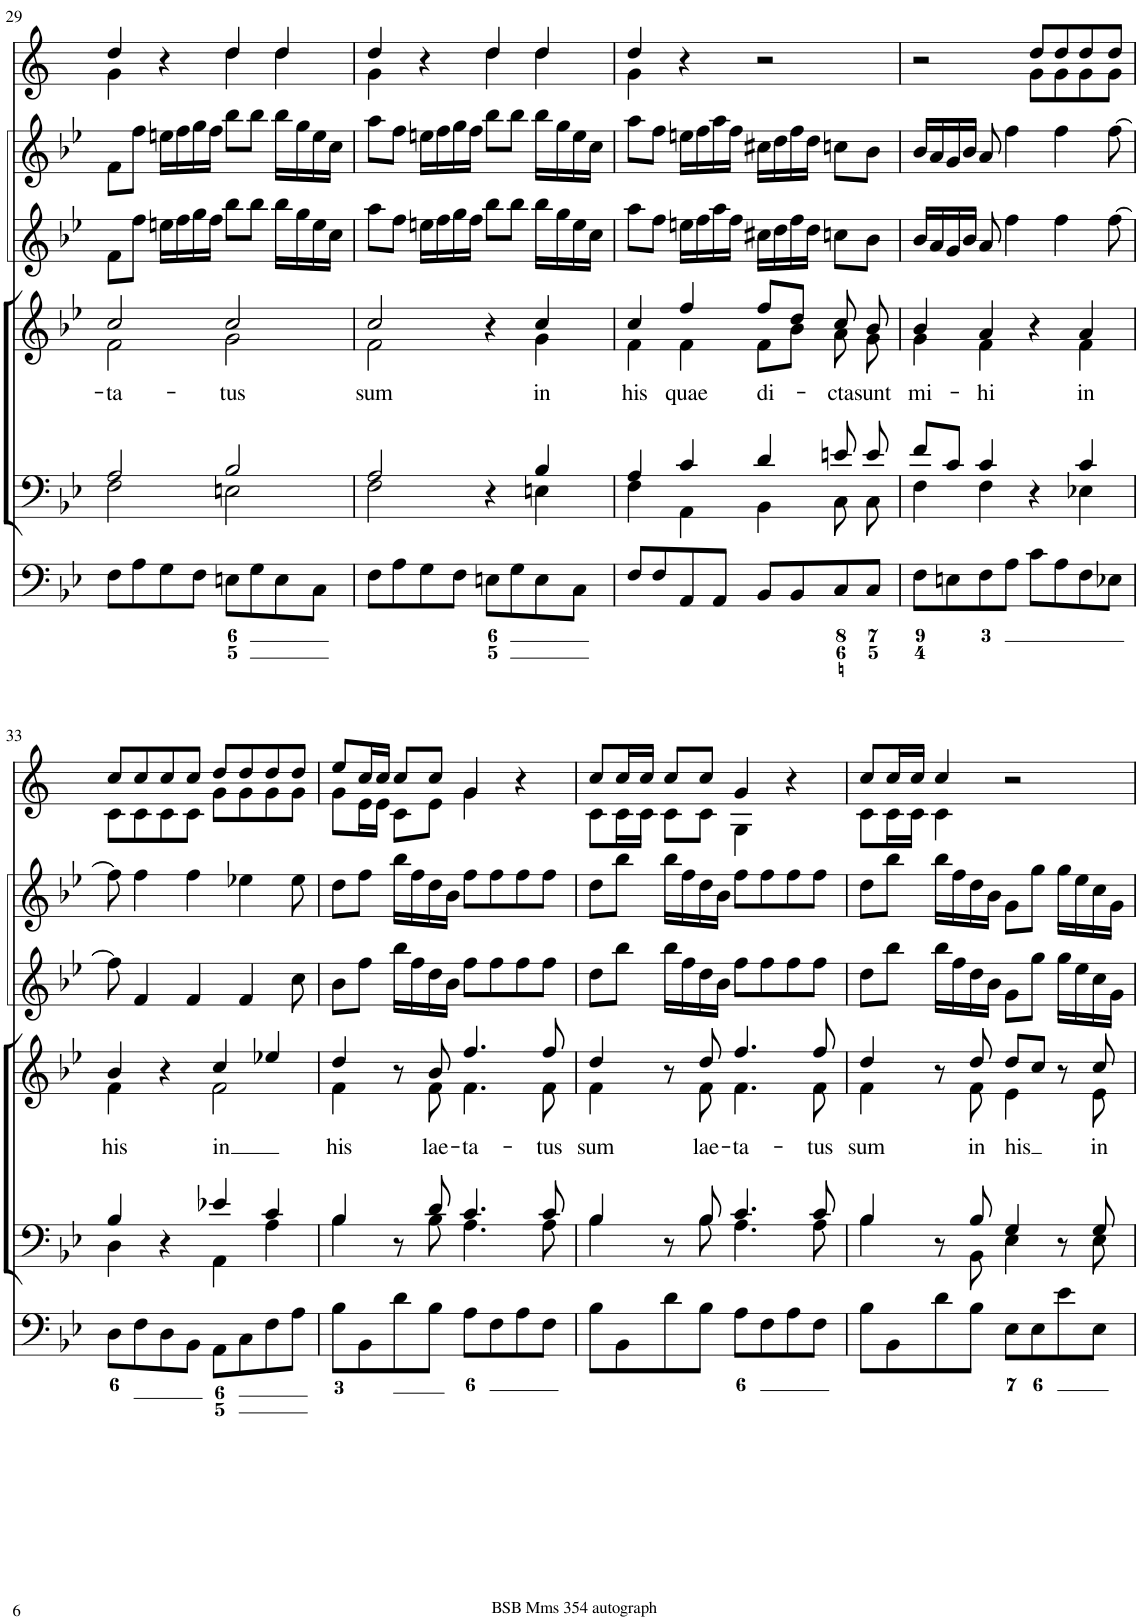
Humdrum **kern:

**kern	**kern	**kern	**text	**kern	**kern	**kern
*part6	*part5	*part4	*part4	*part3	*part2	*part1
*staff6	*staff5	*staff4	*staff4	*staff3	*staff2	*staff1
*I"Organ	*I"Voice	*I"Voice	*	*I"Violino 2	*I"Violino 1	*I"Clarini in B[b]
*	*	*	*	*I'Vln	*I'Vln	*
!!LO:PB:g=z
*clefF4	*clefF4	*clefG2	*	*clefG2	*clefG2	*clefG2
*	*	*	*	*	*	*Trd1c2
*k[b-e-]	*k[b-e-]	*k[b-e-]	*	*k[b-e-]	*k[b-e-]	*k[]
*M4/4	*M4/4	*M4/4	*	*M4/4	*M4/4	*M4/4
*met(c)	*met(c)	*met(c)	*	*met(c)	*met(c)	*met(c)
=29	=29	=29	=29	=29	=29	=29
*	*^	*	*	*	*	*
!	!	!	!	!LO:LY:b	!	!	!
*	*	*	*^	*	*	*	*^
8F\L	2A/	2F\	2cc/	2f\	-ta-	8f\L	8f\L	4dd/	4g\
8A\	.	.	.	.	.	8ff\J	8ff\J	.	.
8G\	.	.	.	.	.	16een\LL	16een\LL	4r	4ryy
.	.	.	.	.	.	16ff\	16ff\	.	.
8F\J	.	.	.	.	.	16gg\	16gg\	.	.
.	.	.	.	.	.	16ff\JJ	16ff\JJ	.	.
!	!	!	!	!	!LO:LY:b	!	!	!	!
8En\L	2B-/	2En\	2cc/	2g\	-tus	8bb-\L	8bb-\L	4dd/	4dd\
8G\	.	.	.	.	.	8bb-\J	8bb-\J	.	.
8E\	.	.	.	.	.	16bb-\LL	16bb-\LL	4dd/	4dd\
.	.	.	.	.	.	16gg\	16gg\	.	.
8C\J	.	.	.	.	.	16ee\	16ee\	.	.
.	.	.	.	.	.	16cc\JJ	16cc\JJ	.	.
=30	=30	=30	=30	=30	=30	=30	=30	=30	=30
!	!	!	!	!	!LO:LY:b	!	!	!	!
8F\L	2A/	2F\	2cc/	2f\	sum	8aa\L	8aa\L	4dd/	4g\
8A\	.	.	.	.	.	8ff\J	8ff\J	.	.
8G\	.	.	.	.	.	16een\LL	16een\LL	4r	4ryy
.	.	.	.	.	.	16ff\	16ff\	.	.
8F\J	.	.	.	.	.	16gg\	16gg\	.	.
.	.	.	.	.	.	16ff\JJ	16ff\JJ	.	.
8En\L	4r	4ryy	4r	4ryy	.	8bb-\L	8bb-\L	4dd/	4dd\
8G\	.	.	.	.	.	8bb-\J	8bb-\J	.	.
!	!	!	!	!	!LO:LY:b	!	!	!	!
8E\	4B-/	4En\	4cc/	4g\	in	16bb-\LL	16bb-\LL	4dd/	4dd\
.	.	.	.	.	.	16gg\	16gg\	.	.
8C\J	.	.	.	.	.	16ee\	16ee\	.	.
.	.	.	.	.	.	16cc\JJ	16cc\JJ	.	.
=31	=31	=31	=31	=31	=31	=31	=31	=31	=31
!	!	!	!	!	!LO:LY:b	!	!	!	!
8F/L	4A/	4F\	4cc/	4f\	his	8aa\L	8aa\L	4dd/	4g\
8F/	.	.	.	.	.	8ff\J	8ff\J	.	.
!	!	!	!	!	!LO:LY:b	!	!	!	!
8AA/	4c/	4AA\	4ff/	4f\	quae	16een\LL	16een\LL	4r	2.ryy
.	.	.	.	.	.	16ff\	16ff\	.	.
8AA/J	.	.	.	.	.	16aa\	16aa\	.	.
.	.	.	.	.	.	16ff\JJ	16ff\JJ	.	.
!	!	!	!	!	!LO:LY:b	!	!	!	!
8BB-/L	4d/	4BB-\	8ff/L	8f\L	di-	16cc#X\LL	16cc#X\LL	2r	.
.	.	.	.	.	.	16dd\	16dd\	.	.
8BB-/	.	.	8dd/J	8b-\J	.	16ff\	16ff\	.	.
.	.	.	.	.	.	16dd\JJ	16dd\JJ	.	.
!	!	!	!	!	!LO:LY:b	!	!	!	!
8C/	8en/	8C\	8cc/	8a\	-cta	8ccn\L	8ccn\L	.	.
!	!	!	!	!	!LO:LY:b	!	!	!	!
8C/J	8e/	8C\	8b-/	8g\	sunt	8b-\J	8b-\J	.	.
=32	=32	=32	=32	=32	=32	=32	=32	=32	=32
!	!	!	!	!	!LO:LY:b	!	!	!	!
8F\L	8f/L	4F\	4b-/	4g\	mi-	16b-/LL	16b-/LL	2r	2ryy
.	.	.	.	.	.	16a/	16a/	.	.
8En\	8c/J	.	.	.	.	16g/	16g/	.	.
.	.	.	.	.	.	16b-/JJ	16b-/JJ	.	.
!	!	!	!	!	!LO:LY:b	!	!	!	!
8F\	4c/	4F\	4a/	4f\	-hi	8a/	8a/	.	.
8A\J	.	.	.	.	.	4ff\	4ff\	.	.
8c\L	4r	4ryy	4r	4ryy	.	.	.	8dd/L	8g\L
8A\	.	.	.	.	.	4ff\	4ff\	8dd/	8g\
!	!	!	!	!	!LO:LY:b	!	!	!	!
8F\	4c/	4E-X\	4a/	4f\	in	.	.	8dd/	8g\
8E-X\J	.	.	.	.	.	[8ff\	[8ff\	8dd/J	8g\J
!!LO:LB:g=z	!!
=33	=33	=33	=33	=33	=33	=33	=33	=33	=33
!	!	!	!	!	!LO:LY:b	!	!	!	!
8D\L	4B-/	4D\	4b-/	4f\	his	8ff\]	8ff\]	8cc/L	8c\L
8F\	.	.	.	.	.	4f/	4ff\	8cc/	8c\
8D\	4r	4ryy	4r	4ryy	.	.	.	8cc/	8c\
8BB-\J	.	.	.	.	.	4f/	4ff\	8cc/J	8c\J
!	!	!	!	!	!LO:LY:b	!	!	!	!
8AA\L	4e-X/	4AA\	4cc/	2f\	in	.	.	8dd/L	8g\L
8C\	.	.	.	.	.	4f/	4ee-X\	8dd/	8g\
8F\	4c/	4A\	4ee-X/	.	.	.	.	8dd/	8g\
8A\J	.	.	.	.	.	8cc\	8ee-\	8dd/J	8g\J
=34	=34	=34	=34	=34	=34	=34	=34	=34	=34
!	!	!	!	!	!LO:LY:b	!	!	!	!
8B-\L	4B-/	4B-\	4dd/	4f\	his	8b-\L	8dd\L	8ee/L	8g\L
8BB-\	.	.	.	.	.	8ff\J	8ff\J	16cc/L	16e\L
.	.	.	.	.	.	.	.	16cc/JJ	16e\JJ
8d\	8r	8ryy	8r	8ryy	.	16bb-\LL	16bb-\LL	8cc/L	8c\L
.	.	.	.	.	.	16ff\	16ff\	.	.
!	!	!	!	!	!LO:LY:b	!	!	!	!
8B-\J	8d/	8B-\	8b-/	8f\	lae-	16dd\	16dd\	8cc/J	8e\J
.	.	.	.	.	.	16b-\JJ	16b-\JJ	.	.
!	!	!	!	!	!LO:LY:b	!	!	!	!
8A\L	4.c/	4.A\	4.ff/	4.f\	-ta-	8ff\L	8ff\L	4g/	4g\
8F\	.	.	.	.	.	8ff\	8ff\	.	.
8A\	.	.	.	.	.	8ff\	8ff\	4r	4ryy
!	!	!	!	!	!LO:LY:b	!	!	!	!
8F\J	8c/	8A\	8ff/	8f\	-tus	8ff\J	8ff\J	.	.
=35	=35	=35	=35	=35	=35	=35	=35	=35	=35
!	!	!	!	!	!LO:LY:b	!	!	!	!
8B-\L	4B-/	4B-\	4dd/	4f\	sum	8dd\L	8dd\L	8cc/L	8c\L
8BB-\	.	.	.	.	.	8bb-\J	8bb-\J	16cc/L	16c\L
.	.	.	.	.	.	.	.	16cc/JJ	16c\JJ
8d\	8r	8ryy	8r	8ryy	.	16bb-\LL	16bb-\LL	8cc/L	8c\L
.	.	.	.	.	.	16ff\	16ff\	.	.
!	!	!	!	!	!LO:LY:b	!	!	!	!
8B-\J	8B-/	8B-\	8dd/	8f\	lae-	16dd\	16dd\	8cc/J	8c\J
.	.	.	.	.	.	16b-\JJ	16b-\JJ	.	.
!	!	!	!	!	!LO:LY:b	!	!	!	!
8A\L	4.c/	4.A\	4.ff/	4.f\	-ta-	8ff\L	8ff\L	4g/	4G\
8F\	.	.	.	.	.	8ff\	8ff\	.	.
8A\	.	.	.	.	.	8ff\	8ff\	4r	4ryy
!	!	!	!	!	!LO:LY:b	!	!	!	!
8F\J	8c/	8A\	8ff/	8f\	-tus	8ff\J	8ff\J	.	.
=36	=36	=36	=36	=36	=36	=36	=36	=36	=36
!	!	!	!	!	!LO:LY:b	!	!	!	!
8B-\L	4B-/	4B-\	4dd/	4f\	sum	8dd\L	8dd\L	8cc/L	8c\L
8BB-\	.	.	.	.	.	8bb-\J	8bb-\J	16cc/L	16c\L
.	.	.	.	.	.	.	.	16cc/JJ	16c\JJ
8d\	8r	8ryy	8r	8ryy	.	16bb-\LL	16bb-\LL	4cc/	4c\
.	.	.	.	.	.	16ff\	16ff\	.	.
!	!	!	!	!	!LO:LY:b	!	!	!	!
8B-\J	8B-/	8BB-\	8dd/	8f\	in	16dd\	16dd\	.	.
.	.	.	.	.	.	16b-\JJ	16b-\JJ	.	.
!	!	!	!	!	!LO:LY:b	!	!	!	!
8E-\L	4G/	4E-\	8dd/L	4e-\	his	8g\L	8g\L	2r	2ryy
8E-\	.	.	8cc/J	.	.	8gg\J	8gg\J	.	.
8e-\	8r	8ryy	8r	8ryy	.	16gg\LL	16gg\LL	.	.
.	.	.	.	.	.	16ee-\	16ee-\	.	.
!	!	!	!	!	!LO:LY:b	!	!	!	!
8E-\J	8G/	8E-\	8cc/	8e-\	in	16cc\	16cc\	.	.
.	.	.	.	.	.	16g\JJ	16g\JJ	.	.
*	*v	*v	*	*	*	*	*	*v	*v
*	*	*v	*v	*	*	*	*
=	=	=	=	=	=	=
*-	*-	*-	*-	*-	*-	*-
